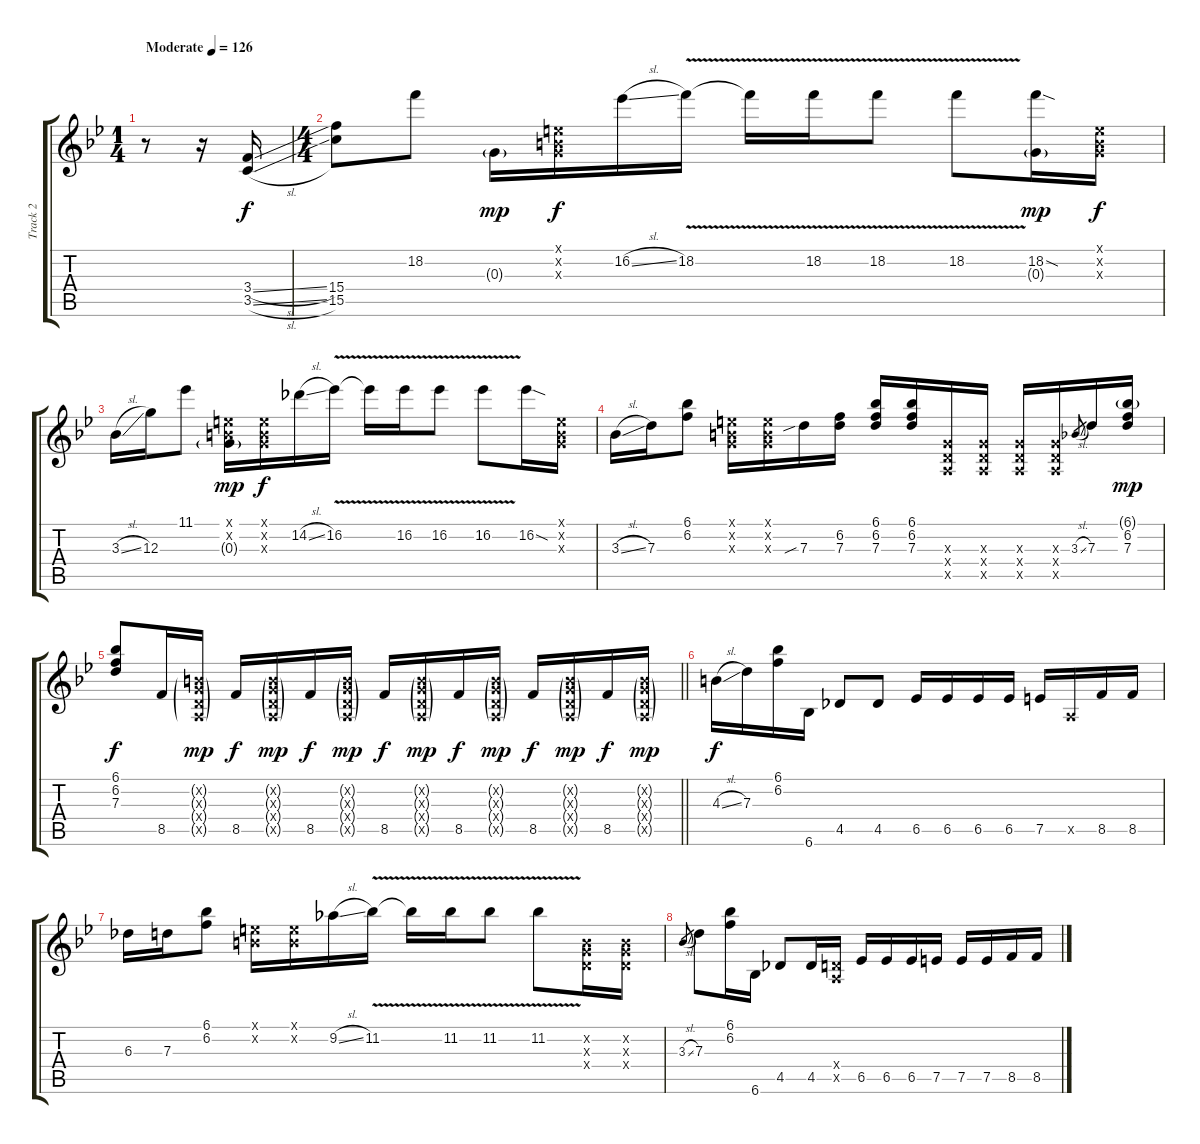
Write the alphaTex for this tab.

\track ("Track 2" "Track 2") {instrument overdrivenguitar}
\staff {score tabs}
\tuning (E4 B3 G3 D3 A2 E2) {hide}
\ts (1 4)
\tempo (126 "Moderate")
\clef g2
\ks bb
r.8{dy f instrument overdrivenguitar} r.16 (3.4{sl} 3.5{sl}).16 |
\ts (4 4)
(15.4 15.5).8 18.2.8 0.3{g}.16{dy mp} (0.1{x} 0.2{x} 0.3{x}).16{dy f} 16.2{sl}.16 18.2{v}.16 18.2{t}.16 18.2{v}.16 18.2{v}.8 18.2{v}.8 (18.2{sod} 0.3{g}).16{dy mp} (0.1{x} 0.2{x} 0.3{x}).16{dy f} |
3.3{sl}.16 12.3.16 11.1.8 (0.1{x} 0.2{x} 0.3{g}).16{dy mp} (0.1{x} 0.2{x} 0.3{x}).16{dy f} 14.2{sl}.16 16.2{v}.16 16.2{t}.16 16.2{v}.16 16.2{v}.8 16.2{v}.8 16.2{sod}.16 (0.1{x} 0.2{x} 0.3{x}).16 |
3.3{sl}.16 7.3.16 (6.1 6.2).8 (0.1{x} 0.2{x} 0.3{x}).16 (0.1{x} 0.2{x} 0.3{x}).16 7.3{sib}.16 (6.2 7.3).16 (6.1 6.2 7.3).16 (6.1 6.2 7.3).16 (0.3{x} 0.4{x} 0.5{x}).16 (0.3{x} 0.4{x} 0.5{x}).16 (0.3{x} 0.4{x} 0.5{x}).16 (0.3{x} 0.4{x} 0.5{x}).16 3.3{sl}.8{gr} 7.3.16 (6.1{g} 6.2 7.3).16{dy mp} |
\barLineRight lightlight
(6.1 6.2 7.3).8{dy f} 8.5.16 (0.2{g x} 0.3{g x} 0.4{g x} 0.5{g x}).16{dy mp} 8.5.16{dy f} (0.2{g x} 0.3{g x} 0.4{g x} 0.5{g x}).16{dy mp} 8.5.16{dy f} (0.2{g x} 0.3{g x} 0.4{g x} 0.5{g x}).16{dy mp} 8.5.16{dy f} (0.2{g x} 0.3{g x} 0.4{g x} 0.5{g x}).16{dy mp} 8.5.16{dy f} (0.2{g x} 0.3{g x} 0.4{g x} 0.5{g x}).16{dy mp} 8.5.16{dy f} (0.2{g x} 0.3{g x} 0.4{g x} 0.5{g x}).16{dy mp} 8.5.16{dy f} (0.2{g x} 0.3{g x} 0.4{g x} 0.5{g x}).16{dy mp} |
4.3{sl}.16{dy f} 7.3.16 (6.1 6.2).16 6.6.16 4.5.8 4.5.8 6.5.16 6.5.16 6.5.16 6.5.16 7.5.16 0.5{x}.16 8.5.16 8.5.16 |
6.3.16 7.3.16 (6.1 6.2).8 (0.1{x} 0.2{x}).16 (0.1{x} 0.2{x}).16 9.2{sl}.16 11.2{v}.16 11.2{t}.16 11.2{v}.16 11.2{v}.8 11.2{v}.8 (0.2{x} 0.3{x} 0.4{x}).16 (0.2{x} 0.3{x} 0.4{x}).16 |
3.3{sl}.8{gr} 7.3.8 (6.1 6.2).16 6.6.16 4.5.8 4.5.16 (0.4{x} 0.5{x}).16 6.5.16 6.5.16 6.5.16 7.5.16 7.5.16 7.5.16 8.5.16 8.5.16
